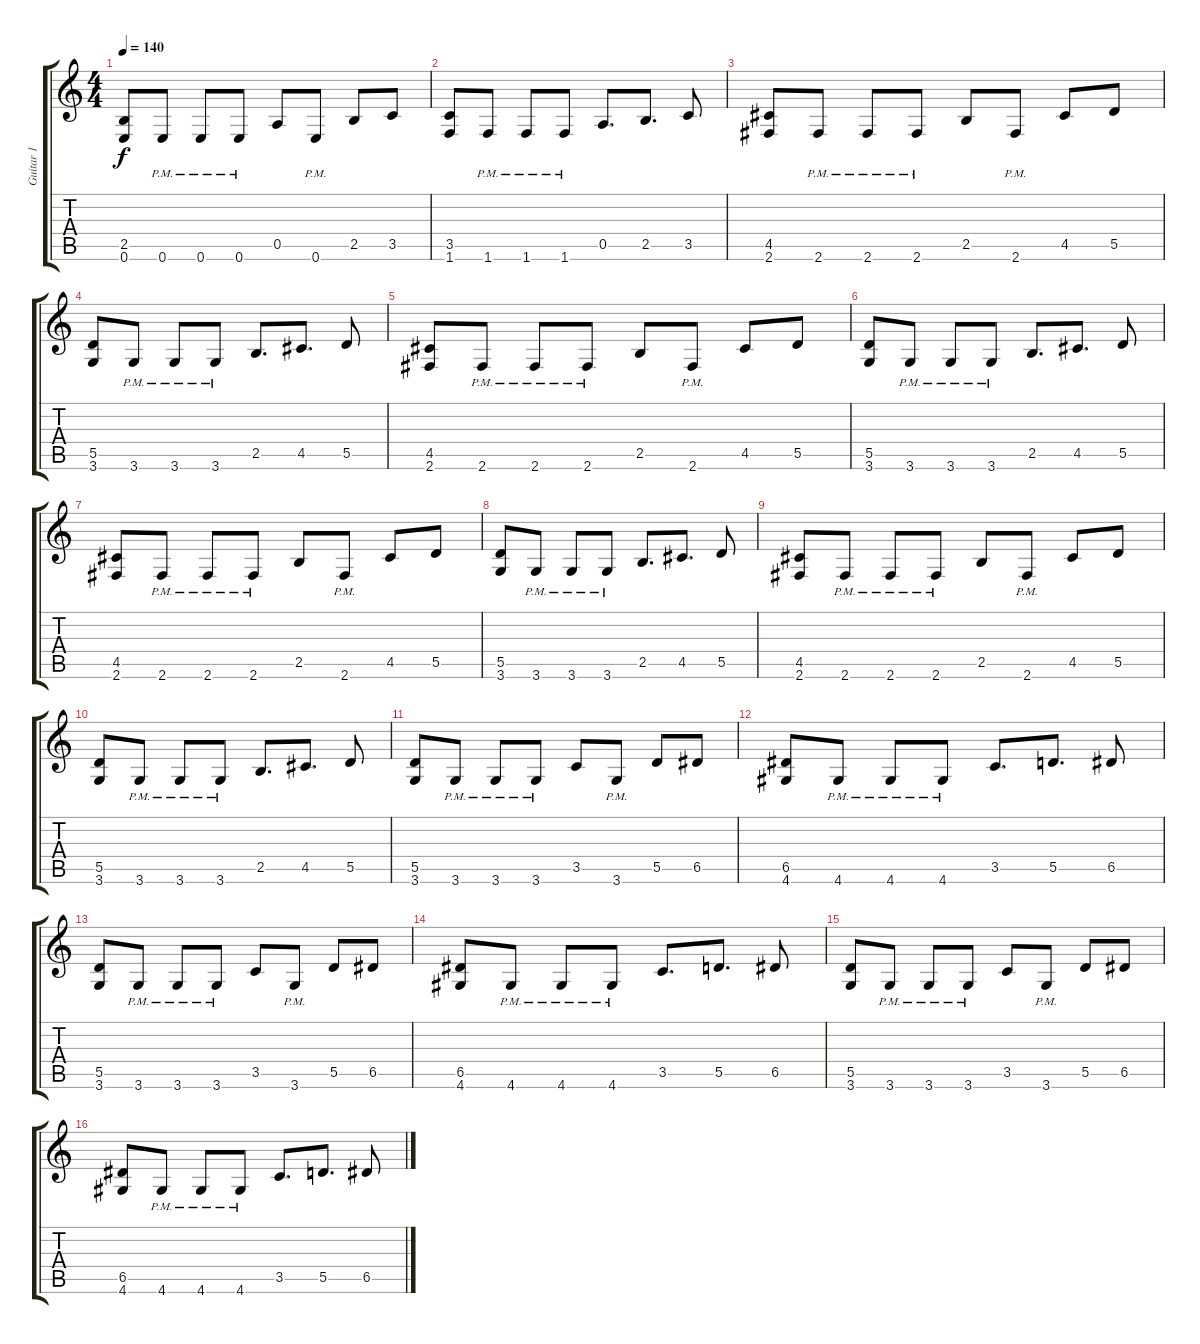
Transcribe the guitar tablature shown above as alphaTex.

\track ("Guitar 1" "Guitar 1") {instrument electricguitarclean}
\staff {score tabs}
\tuning (E4 B3 G3 D3 A2 E2) {hide}
\ts (4 4)
\tempo 140
\clef g2
\ks c
(2.5 0.6).8{dy f} 0.6{pm}.8 0.6{pm}.8 0.6{pm}.8 0.5.8 0.6{pm}.8 2.5.8 3.5.8 |
(3.5 1.6).8 1.6{pm}.8 1.6{pm}.8 1.6{pm}.8 0.5.8{d} 2.5.8{d} 3.5.8 |
(4.5 2.6).8 2.6{pm}.8 2.6{pm}.8 2.6{pm}.8 2.5.8 2.6{pm}.8 4.5.8 5.5.8 |
(5.5 3.6).8 3.6{pm}.8 3.6{pm}.8 3.6{pm}.8 2.5.8{d} 4.5.8{d} 5.5.8 |
(4.5 2.6).8 2.6{pm}.8 2.6{pm}.8 2.6{pm}.8 2.5.8 2.6{pm}.8 4.5.8 5.5.8 |
(5.5 3.6).8 3.6{pm}.8 3.6{pm}.8 3.6{pm}.8 2.5.8{d} 4.5.8{d} 5.5.8 |
(4.5 2.6).8 2.6{pm}.8 2.6{pm}.8 2.6{pm}.8 2.5.8 2.6{pm}.8 4.5.8 5.5.8 |
(5.5 3.6).8 3.6{pm}.8 3.6{pm}.8 3.6{pm}.8 2.5.8{d} 4.5.8{d} 5.5.8 |
(4.5 2.6).8 2.6{pm}.8 2.6{pm}.8 2.6{pm}.8 2.5.8 2.6{pm}.8 4.5.8 5.5.8 |
(5.5 3.6).8 3.6{pm}.8 3.6{pm}.8 3.6{pm}.8 2.5.8{d} 4.5.8{d} 5.5.8 |
(5.5 3.6).8 3.6{pm}.8 3.6{pm}.8 3.6{pm}.8 3.5.8 3.6{pm}.8 5.5.8 6.5.8 |
(6.5 4.6).8 4.6{pm}.8 4.6{pm}.8 4.6{pm}.8 3.5.8{d} 5.5.8{d} 6.5.8 |
(5.5 3.6).8 3.6{pm}.8 3.6{pm}.8 3.6{pm}.8 3.5.8 3.6{pm}.8 5.5.8 6.5.8 |
(6.5 4.6).8 4.6{pm}.8 4.6{pm}.8 4.6{pm}.8 3.5.8{d} 5.5.8{d} 6.5.8 |
(5.5 3.6).8 3.6{pm}.8 3.6{pm}.8 3.6{pm}.8 3.5.8 3.6{pm}.8 5.5.8 6.5.8 |
(6.5 4.6).8 4.6{pm}.8 4.6{pm}.8 4.6{pm}.8 3.5.8{d} 5.5.8{d} 6.5.8
